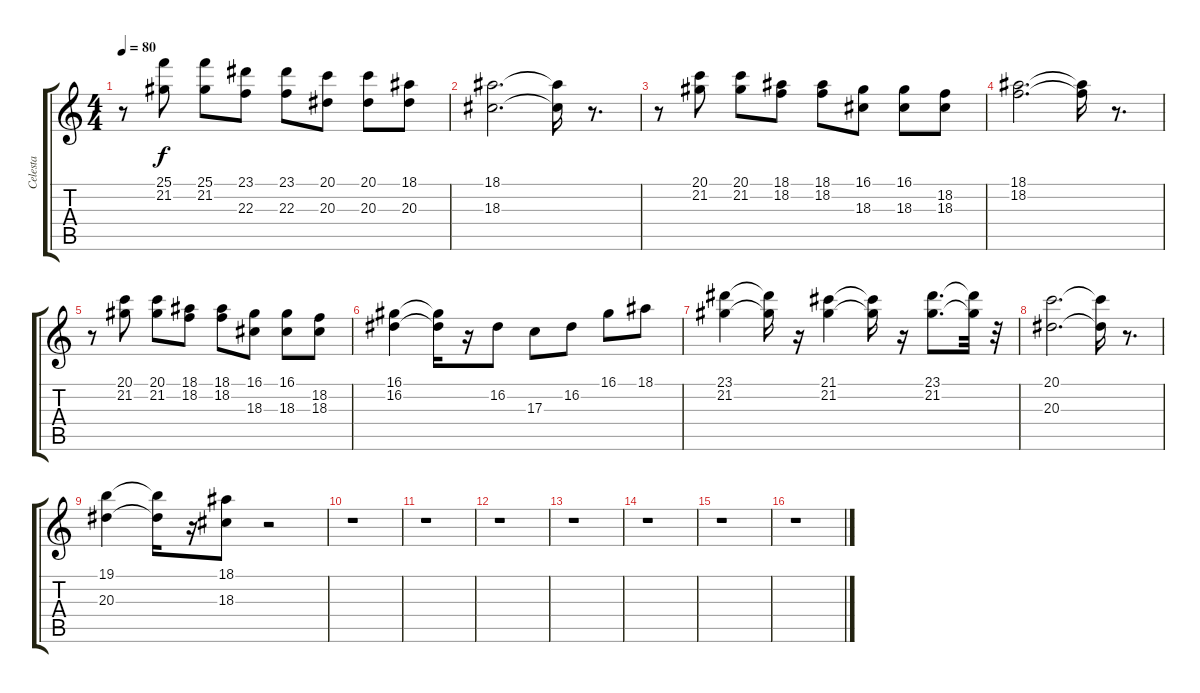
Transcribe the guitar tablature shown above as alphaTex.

\track ("Celesta" "Celesta") {instrument celesta}
\staff {score tabs}
\tuning (E4 B3 G3 D3 A2 E2) {hide}
\ts (4 4)
\tempo 80
\clef g2
\ks c
r.8{dy f} (25.1 21.2).8 (25.1 21.2).8 (23.1 22.3).8 (23.1 22.3).8 (20.1 20.3).8 (20.1 20.3).8 (18.1 20.3).8 |
(18.1 18.3).2{d} (18.1{t} 18.3{t}).16 r.8{d} |
r.8 (20.1 21.2).8 (20.1 21.2).8 (18.1 18.2).8 (18.1 18.2).8 (16.1 18.3).8 (16.1 18.3).8 (18.2 18.3).8 |
(18.1 18.2).2{d} (18.1{t} 18.2{t}).16 r.8{d} |
r.8 (20.1 21.2).8 (20.1 21.2).8 (18.1 18.2).8 (18.1 18.2).8 (16.1 18.3).8 (16.1 18.3).8 (18.2 18.3).8 |
(16.1 16.2).4 (16.1{t} 16.2{t}).16 r.16 16.2.8 17.3.8 16.2.8 16.1.8 18.1.8 |
(23.1 21.2).4 (23.1{t} 21.2{t}).16 r.16 (21.1 21.2).4 (21.1{t} 21.2{t}).16 r.16 (23.1 21.2).8{d} (23.1{t} 21.2{t}).32 r.32 |
(20.1 20.3).2{d} (20.1{t} 20.3{t}).16 r.8{d} |
(19.1 20.3).4 (19.1{t} 20.3{t}).16 r.16 (18.1 18.3).8 r.2 |
r.1 |
r.1 |
r.1 |
r.1 |
r.1 |
r.1 |
r.1
